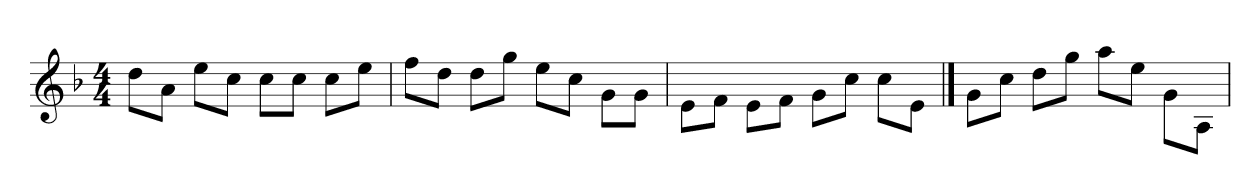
**kern
*part1
*staff1
*
*k[b-]
*F:
*M4/4
*MM120
=1
8dd\L
8a\J
8ee\L
8cc\J
8cc\L
8cc\J
8cc\L
8ee\J
=2
8ff\L
8dd\J
8dd\L
8gg\J
8ee\L
8cc\J
8g\L
8g\J
=3
8e\L
8f\J
8e\L
8f\J
8g\L
8cc\J
8cc\L
8e\J
==4
8g\L
8cc\J
8dd\L
8gg\J
8aa\L
8ee\J
8g\L
8A\J
=
*-
